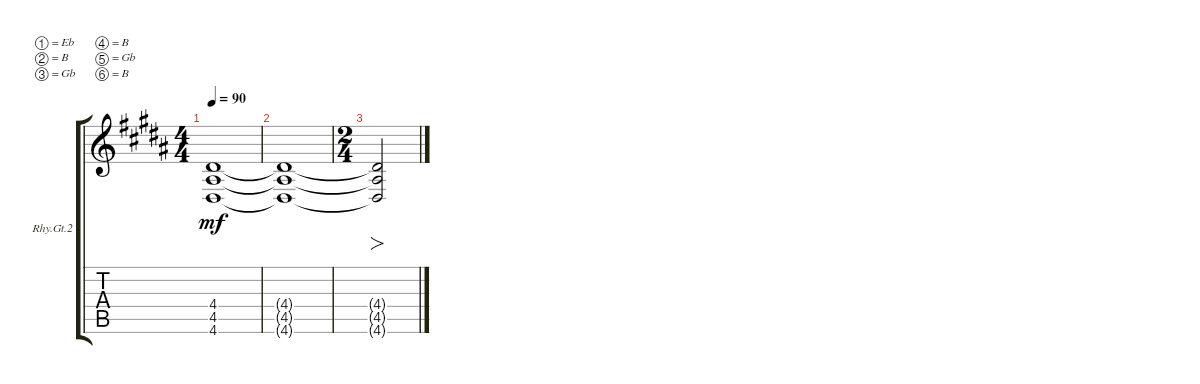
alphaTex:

\defaultSystemsLayout 4
\bracketExtendMode groupsimilarinstruments
\firstSystemTrackNameOrientation horizontal
\otherSystemsTrackNameOrientation horizontal
\track ("Rhythm Guitar 2" "Rhy.Gt.2") {multiBarRest instrument distortionguitar}
\staff {score tabs}
\tuning (Eb4 B3 Gb3 B2 Gb2 B1)
\ts (4 4)
\tempo 90
\clef g2
\ks b
(4.4{t} 4.5{t} 4.6{t}).1{dy mf} |
(4.4{t} 4.5{t} 4.6{t}).1 |
\ts (2 4)
\beaming (8 2 2 2 2)
(4.4{t} 4.5{t} 4.6{t}).2{fo}
